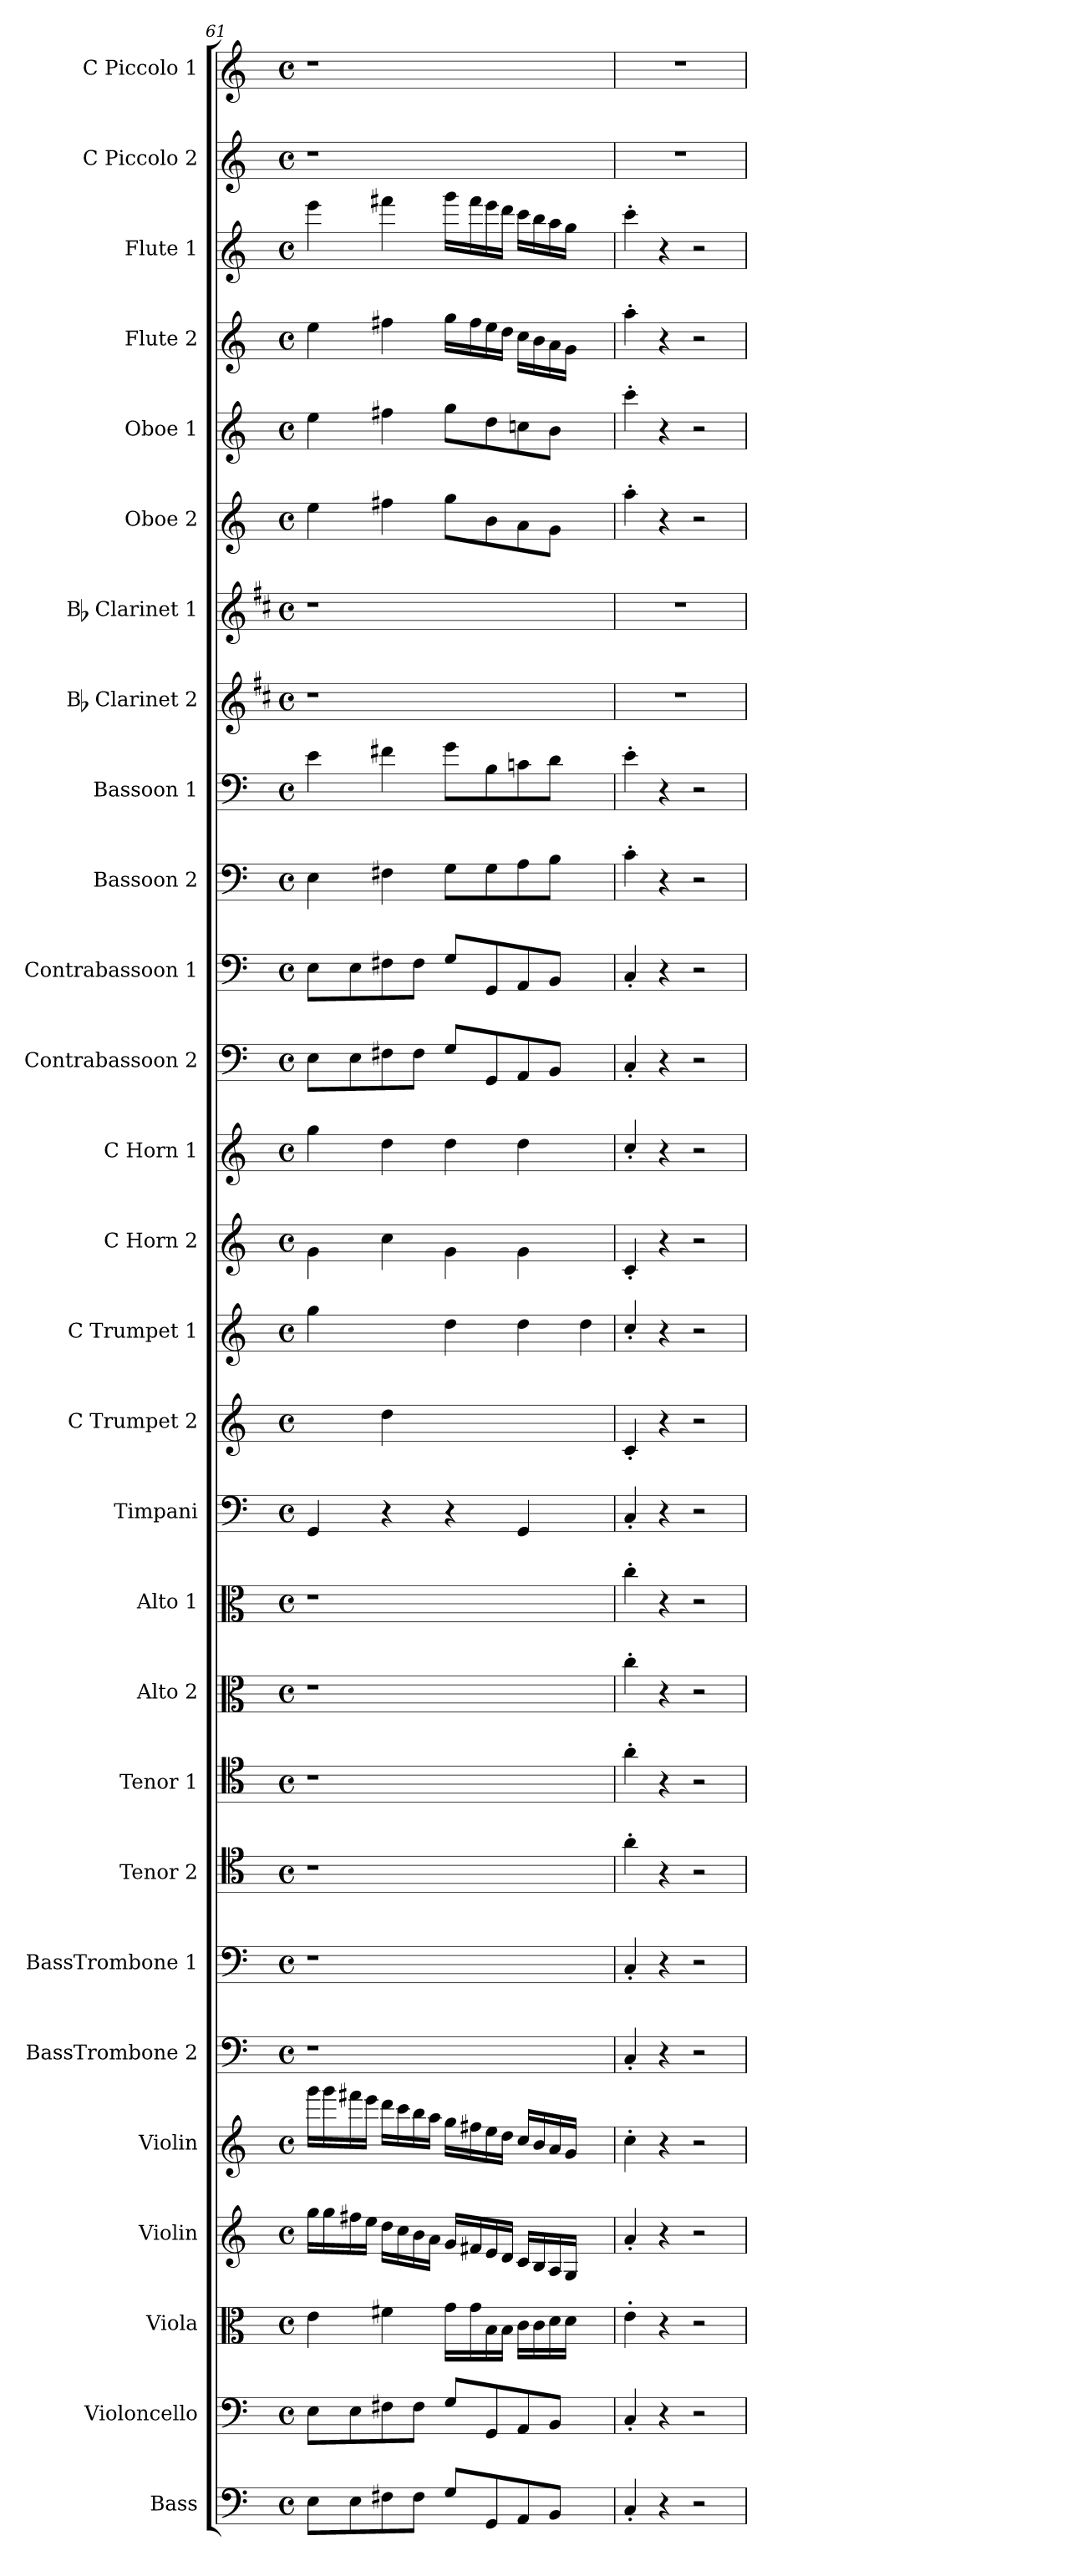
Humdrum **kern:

**kern	**kern	**kern	**kern	**kern	**kern	**kern	**kern	**kern	**kern	**kern	**kern	**kern	**kern	**kern	**kern	**kern	**kern	**kern	**kern	**kern	**kern	**kern	**kern	**kern	**kern	**kern	**kern
*part28	*part27	*part26	*part25	*part24	*part23	*part22	*part21	*part20	*part19	*part18	*part17	*part16	*part15	*part14	*part13	*part12	*part11	*part10	*part9	*part8	*part7	*part6	*part5	*part4	*part3	*part2	*part1
*staff28	*staff27	*staff26	*staff25	*staff24	*staff23	*staff22	*staff21	*staff20	*staff19	*staff18	*staff17	*staff16	*staff15	*staff14	*staff13	*staff12	*staff11	*staff10	*staff9	*staff8	*staff7	*staff6	*staff5	*staff4	*staff3	*staff2	*staff1
*I"Bass	*I"Violoncello	*I"Viola	*I"Violin	*I"Violin	*I"BassTrombone 2	*I"BassTrombone 1	*I"Tenor 2	*I"Tenor 1	*I"Alto 2	*I"Alto 1	*I"Timpani	*I"C Trumpet 2	*I"C Trumpet 1	*I"C Horn 2	*I"C Horn 1	*I"Contrabassoon 2	*I"Contrabassoon 1	*I"Bassoon 2	*I"Bassoon 1	*I"Bb Clarinet 2	*I"Bb Clarinet 1	*I"Oboe 2	*I"Oboe 1	*I"Flute 2	*I"Flute 1	*I"C Piccolo 2	*I"C Piccolo 1
*I'B	*I'Vc	*I'Vla	*I'Vln	*I'Vln	*I'BTrb 2	*I'BTrb 1	*I'T 2	*I'T 1	*I'A 2	*I'A 1	*I'Timp	*I'Tpt 2	*I'Tpt 1	*I'Hn 2	*I'Hn 1	*I'C Bsn 2	*I'C Bsn 1	*I'Bsn 2	*I'Bsn 1	*I'Cl 2	*I'Cl 1	*I'Ob 2	*I'Ob 1	*I'Fl 2	*I'Fl 1	*I'Picc 2	*I'Picc 1
*clefF4	*clefF4	*clefC3	*clefG2	*clefG2	*clefF4	*clefF4	*clefC4	*clefC4	*clefC3	*clefC3	*clefF4	*clefG2	*clefG2	*clefG2	*clefG2	*clefF4	*clefF4	*clefF4	*clefF4	*clefG2	*clefG2	*clefG2	*clefG2	*clefG2	*clefG2	*clefG2	*clefG2
*ITrd7c12	*	*	*	*	*	*	*	*	*	*	*	*	*	*ITrd7c12	*ITrd7c12	*ITrd7c12	*ITrd7c12	*	*	*ITrd1c2	*ITrd1c2	*	*	*	*	*ITrd-7c-12	*ITrd-7c-12
*k[]	*k[]	*k[]	*k[]	*k[]	*k[]	*k[]	*k[]	*k[]	*k[]	*k[]	*k[]	*k[]	*k[]	*k[]	*k[]	*k[]	*k[]	*k[]	*k[]	*k[]	*k[]	*k[]	*k[]	*k[]	*k[]	*k[]	*k[]
*M4/4	*M4/4	*M4/4	*M4/4	*M4/4	*M4/4	*M4/4	*M4/4	*M4/4	*M4/4	*M4/4	*M4/4	*M4/4	*M4/4	*M4/4	*M4/4	*M4/4	*M4/4	*M4/4	*M4/4	*M4/4	*M4/4	*M4/4	*M4/4	*M4/4	*M4/4	*M4/4	*M4/4
*met(c)	*met(c)	*met(c)	*met(c)	*met(c)	*met(c)	*met(c)	*met(c)	*met(c)	*met(c)	*met(c)	*met(c)	*met(c)	*met(c)	*met(c)	*met(c)	*met(c)	*met(c)	*met(c)	*met(c)	*met(c)	*met(c)	*met(c)	*met(c)	*met(c)	*met(c)	*met(c)	*met(c)
=61	=61	=61	=61	=61	=61	=61	=61	=61	=61	=61	=61	=61	=61	=61	=61	=61	=61	=61	=61	=61	=61	=61	=61	=61	=61	=61	=61
8EEL	8EL	4e	16ggLL	16gggLL	1r	1r	1r	1r	1r	1r	4GG	4ryy	4gg\	4G\	4g\	8EEL	8EEL	4E\	4e\	1r	1r	4ee	4ee	4ee\	4eee\	1r	1r
.	.	.	16gg	16ggg	.	.	.	.	.	.	.	.	.	.	.	.	.	.	.	.	.	.	.	.	.	.	.
8EE	8E	.	16ff#X	16fff#X	.	.	.	.	.	.	.	.	.	.	.	8EE	8EE	.	.	.	.	.	.	.	.	.	.
.	.	.	16eeJJ	16eeeJJ	.	.	.	.	.	.	.	.	.	.	.	.	.	.	.	.	.	.	.	.	.	.	.
8FF#X	8F#X	4f#X	16ddLL	16dddLL	.	.	.	.	.	.	4r	4dd	4ryy	4c\	4d\	8FF#X	8FF#X	4F#X\	4f#X\	.	.	4ff#	4ff#X	4ff#X\	4fff#X\	.	.
.	.	.	16cc	16ccc	.	.	.	.	.	.	.	.	.	.	.	.	.	.	.	.	.	.	.	.	.	.	.
8FF#J	8F#J	.	16b	16bb	.	.	.	.	.	.	.	.	.	.	.	8FF#J	8FF#J	.	.	.	.	.	.	.	.	.	.
.	.	.	16aJJ	16aaJJ	.	.	.	.	.	.	.	.	.	.	.	.	.	.	.	.	.	.	.	.	.	.	.
8GGL	8GL	16gLL	16gLL	16ggLL	.	.	.	.	.	.	4r	2ryy	4dd	4G\	4d\	8GGL	8GGL	8G\L	8g\L	.	.	8ggL	8ggL	16gg\LL	16ggg\LL	.	.
.	.	16g	16f#X	16ff#X	.	.	.	.	.	.	.	.	.	.	.	.	.	.	.	.	.	.	.	16ff#\	16fff#\	.	.
8GGG	8GG	16B	16e	16ee	.	.	.	.	.	.	.	.	.	.	.	8GGG	8GGG	8G\	8B\	.	.	8b	8dd	16ee\	16eee\	.	.
.	.	16BJJ	16dJJ	16ddJJ	.	.	.	.	.	.	.	.	.	.	.	.	.	.	.	.	.	.	.	16dd\JJ	16ddd\JJ	.	.
8AAA	8AA	16cLL	16cLL	16ccLL	.	.	.	.	.	.	4GG	.	4dd\	4G\	4d\	8AAA	8AAA	8A\	8cn\	.	.	8a	8ccn	16cc\LL	16ccc\LL	.	.
.	.	16c	16B	16b	.	.	.	.	.	.	.	.	.	.	.	.	.	.	.	.	.	.	.	16b\	16bb\	.	.
8BBBJ	8BBJ	16d	16A	16a	.	.	.	.	.	.	.	.	.	.	.	8BBBJ	8BBBJ	8B\J	8d\J	.	.	8gJ	8bJ	16a\	16aa\	.	.
.	.	16dJJ	16GJJ	16gJJ	.	.	.	.	.	.	.	.	.	.	.	.	.	.	.	.	.	.	.	16g\JJ	16gg\JJ	.	.
4ryy	4ryy	4ryy	4ryy	4ryy	4ryy	4ryy	4ryy	4ryy	4ryy	4ryy	4ryy	4ryy	4dd\	4ryy	4ryy	4ryy	4ryy	4ryy	4ryy	4ryy	4ryy	4ryy	4ryy	4ryy	4ryy	4ryy	4ryy
=62	=62	=62	=62	=62	=62	=62	=62	=62	=62	=62	=62	=62	=62	=62	=62	=62	=62	=62	=62	=62	=62	=62	=62	=62	=62	=62	=62
4CC'	4C'	4e'	4a'	4cc'	4C'	4C'	4a'	4a'	4cc'	4cc'	4C'	4c'/	4cc'/	4C'/	4c'/	4CC'	4CC'	4c'\	4e'\	1r	1r	4aa'\	4ccc'\	4aa'\	4ccc'\	1r	1r
4r	4r	4r	4r	4r	4r	4r	4r	4r	4r	4r	4r	4r	4r	4r	4r	4r	4r	4r	4r	.	.	4r	4r	4r	4r	.	.
2r	2r	2r	2r	2r	2r	2r	2r	2r	2r	2r	2r	2r	2r	2r	2r	2r	2r	2r	2r	.	.	2r	2r	2r	2r	.	.
=	=	=	=	=	=	=	=	=	=	=	=	=	=	=	=	=	=	=	=	=	=	=	=	=	=	=	=
*-	*-	*-	*-	*-	*-	*-	*-	*-	*-	*-	*-	*-	*-	*-	*-	*-	*-	*-	*-	*-	*-	*-	*-	*-	*-	*-	*-
